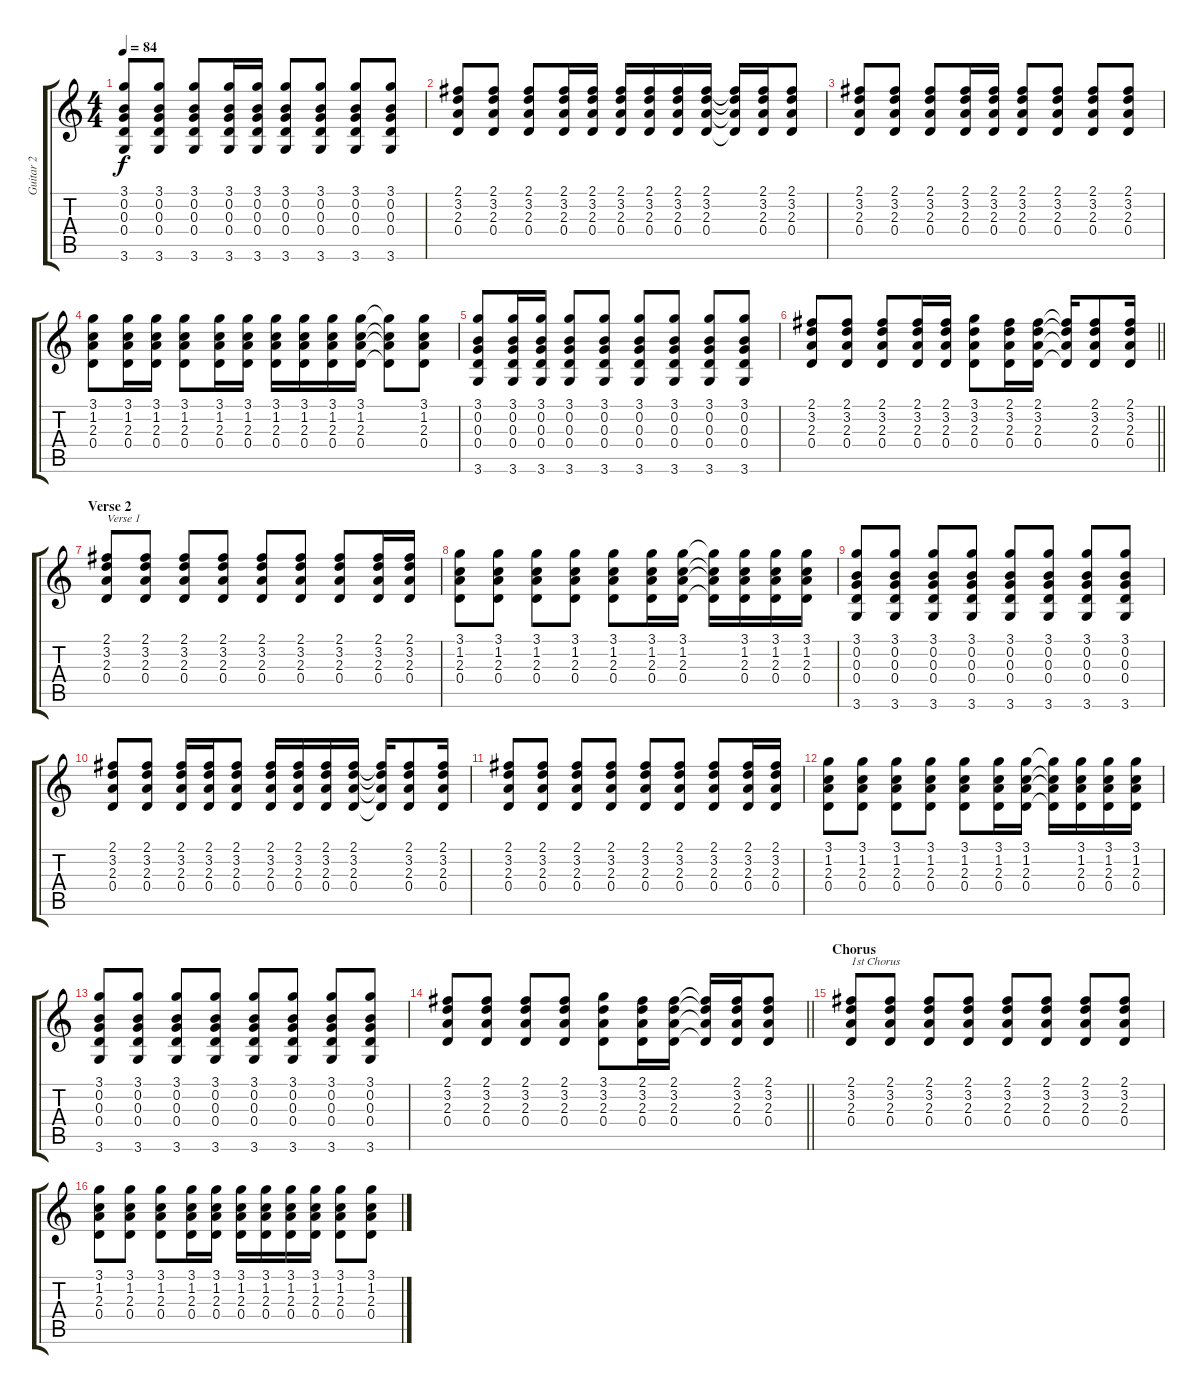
\track ("Guitar 2" "Guitar 2") {instrument acousticguitarsteel}
\staff {score tabs}
\tuning (E4 B3 G3 D3 A2 E2) {hide}
\ts (4 4)
\tempo 84
\clef g2
\ks c
(3.1 0.2 0.3 0.4 3.6).8{dy f} (3.1 0.2 0.3 0.4 3.6).8 (3.1 0.2 0.3 0.4 3.6).8 (3.1 0.2 0.3 0.4 3.6).16 (3.1 0.2 0.3 0.4 3.6).16 (3.1 0.2 0.3 0.4 3.6).8 (3.1 0.2 0.3 0.4 3.6).8 (3.1 0.2 0.3 0.4 3.6).8 (3.1 0.2 0.3 0.4 3.6).8 |
(2.1 3.2 2.3 0.4).8 (2.1 3.2 2.3 0.4).8 (2.1 3.2 2.3 0.4).8 (2.1 3.2 2.3 0.4).16 (2.1 3.2 2.3 0.4).16 (2.1 3.2 2.3 0.4).16 (2.1 3.2 2.3 0.4).16 (2.1 3.2 2.3 0.4).16 (2.1 3.2 2.3 0.4).16 (2.1{t} 3.2{t} 2.3{t} 0.4{t}).16 (2.1 3.2 2.3 0.4).16 (2.1 3.2 2.3 0.4).8 |
(2.1 3.2 2.3 0.4).8 (2.1 3.2 2.3 0.4).8 (2.1 3.2 2.3 0.4).8 (2.1 3.2 2.3 0.4).16 (2.1 3.2 2.3 0.4).16 (2.1 3.2 2.3 0.4).8 (2.1 3.2 2.3 0.4).8 (2.1 3.2 2.3 0.4).8 (2.1 3.2 2.3 0.4).8 |
(3.1 1.2 2.3 0.4).8 (3.1 1.2 2.3 0.4).16 (3.1 1.2 2.3 0.4).16 (3.1 1.2 2.3 0.4).8 (3.1 1.2 2.3 0.4).16 (3.1 1.2 2.3 0.4).16 (3.1 1.2 2.3 0.4).16 (3.1 1.2 2.3 0.4).16 (3.1 1.2 2.3 0.4).16 (3.1 1.2 2.3 0.4).16 (3.1{t} 1.2{t} 2.3{t} 0.4{t}).8 (3.1 1.2 2.3 0.4).8 |
(3.1 0.2 0.3 0.4 3.6).8 (3.1 0.2 0.3 0.4 3.6).16 (3.1 0.2 0.3 0.4 3.6).16 (3.1 0.2 0.3 0.4 3.6).8 (3.1 0.2 0.3 0.4 3.6).8 (3.1 0.2 0.3 0.4 3.6).8 (3.1 0.2 0.3 0.4 3.6).8 (3.1 0.2 0.3 0.4 3.6).8 (3.1 0.2 0.3 0.4 3.6).8 |
\barLineRight lightlight
(2.1 3.2 2.3 0.4).8 (2.1 3.2 2.3 0.4).8 (2.1 3.2 2.3 0.4).8 (2.1 3.2 2.3 0.4).16 (2.1 3.2 2.3 0.4).16 (3.1 3.2 2.3 0.4).8 (2.1 3.2 2.3 0.4).16 (2.1 3.2 2.3 0.4).16 (2.1{t} 3.2{t} 2.3{t} 0.4{t}).16 (2.1 3.2 2.3 0.4).8 (2.1 3.2 2.3 0.4).16 |
\section ("" "Verse 2")
(2.1 3.2 2.3 0.4).8{txt "Verse 1"} (2.1 3.2 2.3 0.4).8 (2.1 3.2 2.3 0.4).8 (2.1 3.2 2.3 0.4).8 (2.1 3.2 2.3 0.4).8 (2.1 3.2 2.3 0.4).8 (2.1 3.2 2.3 0.4).8 (2.1 3.2 2.3 0.4).16 (2.1 3.2 2.3 0.4).16 |
(3.1 1.2 2.3 0.4).8 (3.1 1.2 2.3 0.4).8 (3.1 1.2 2.3 0.4).8 (3.1 1.2 2.3 0.4).8 (3.1 1.2 2.3 0.4).8 (3.1 1.2 2.3 0.4).16 (3.1 1.2 2.3 0.4).16 (3.1{t} 1.2{t} 2.3{t} 0.4{t}).16 (3.1 1.2 2.3 0.4).16 (3.1 1.2 2.3 0.4).16 (3.1 1.2 2.3 0.4).16 |
(3.1 0.2 0.3 0.4 3.6).8 (3.1 0.2 0.3 0.4 3.6).8 (3.1 0.2 0.3 0.4 3.6).8 (3.1 0.2 0.3 0.4 3.6).8 (3.1 0.2 0.3 0.4 3.6).8 (3.1 0.2 0.3 0.4 3.6).8 (3.1 0.2 0.3 0.4 3.6).8 (3.1 0.2 0.3 0.4 3.6).8 |
(2.1 3.2 2.3 0.4).8 (2.1 3.2 2.3 0.4).8 (2.1 3.2 2.3 0.4).16 (2.1 3.2 2.3 0.4).16 (2.1 3.2 2.3 0.4).8 (2.1 3.2 2.3 0.4).16 (2.1 3.2 2.3 0.4).16 (2.1 3.2 2.3 0.4).16 (2.1 3.2 2.3 0.4).16 (2.1{t} 3.2{t} 2.3{t} 0.4{t}).16 (2.1 3.2 2.3 0.4).8 (2.1 3.2 2.3 0.4).16 |
(2.1 3.2 2.3 0.4).8 (2.1 3.2 2.3 0.4).8 (2.1 3.2 2.3 0.4).8 (2.1 3.2 2.3 0.4).8 (2.1 3.2 2.3 0.4).8 (2.1 3.2 2.3 0.4).8 (2.1 3.2 2.3 0.4).8 (2.1 3.2 2.3 0.4).16 (2.1 3.2 2.3 0.4).16 |
(3.1 1.2 2.3 0.4).8 (3.1 1.2 2.3 0.4).8 (3.1 1.2 2.3 0.4).8 (3.1 1.2 2.3 0.4).8 (3.1 1.2 2.3 0.4).8 (3.1 1.2 2.3 0.4).16 (3.1 1.2 2.3 0.4).16 (3.1{t} 1.2{t} 2.3{t} 0.4{t}).16 (3.1 1.2 2.3 0.4).16 (3.1 1.2 2.3 0.4).16 (3.1 1.2 2.3 0.4).16 |
(3.1 0.2 0.3 0.4 3.6).8 (3.1 0.2 0.3 0.4 3.6).8 (3.1 0.2 0.3 0.4 3.6).8 (3.1 0.2 0.3 0.4 3.6).8 (3.1 0.2 0.3 0.4 3.6).8 (3.1 0.2 0.3 0.4 3.6).8 (3.1 0.2 0.3 0.4 3.6).8 (3.1 0.2 0.3 0.4 3.6).8 |
\barLineRight lightlight
(2.1 3.2 2.3 0.4).8 (2.1 3.2 2.3 0.4).8 (2.1 3.2 2.3 0.4).8 (2.1 3.2 2.3 0.4).8 (3.1 3.2 2.3 0.4).8 (2.1 3.2 2.3 0.4).16 (2.1 3.2 2.3 0.4).16 (2.1{t} 3.2{t} 2.3{t} 0.4{t}).16 (2.1 3.2 2.3 0.4).16 (2.1 3.2 2.3 0.4).8 |
\section ("" "Chorus")
(2.1 3.2 2.3 0.4).8{txt "1st Chorus"} (2.1 3.2 2.3 0.4).8 (2.1 3.2 2.3 0.4).8 (2.1 3.2 2.3 0.4).8 (2.1 3.2 2.3 0.4).8 (2.1 3.2 2.3 0.4).8 (2.1 3.2 2.3 0.4).8 (2.1 3.2 2.3 0.4).8 |
(3.1 1.2 2.3 0.4).8 (3.1 1.2 2.3 0.4).8 (3.1 1.2 2.3 0.4).8 (3.1 1.2 2.3 0.4).16 (3.1 1.2 2.3 0.4).16 (3.1 1.2 2.3 0.4).16 (3.1 1.2 2.3 0.4).16 (3.1 1.2 2.3 0.4).16 (3.1 1.2 2.3 0.4).16 (3.1 1.2 2.3 0.4).8 (3.1 1.2 2.3 0.4).8
